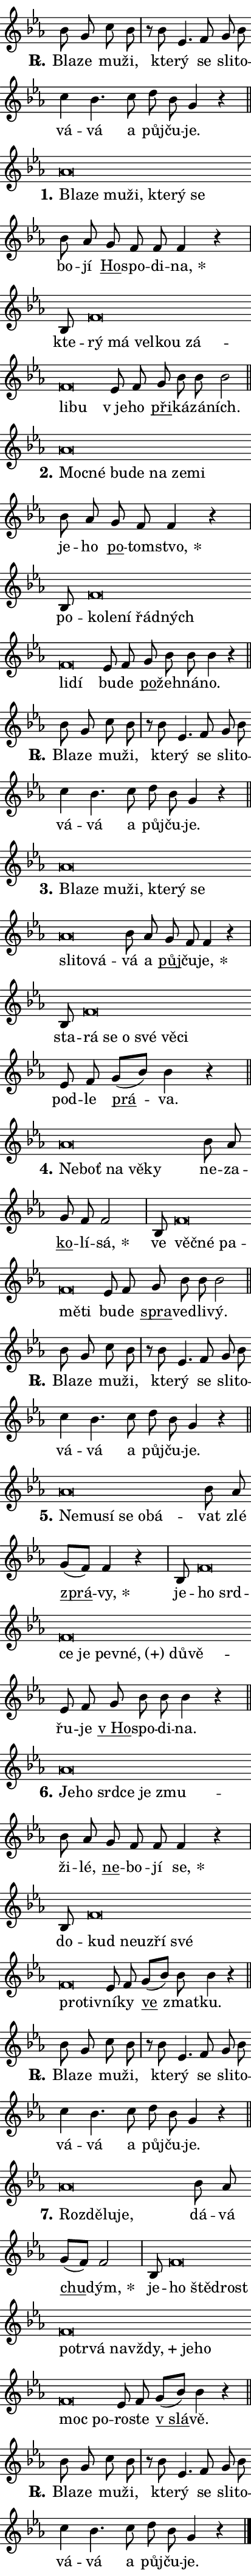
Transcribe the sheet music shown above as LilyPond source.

\version "2.22.1"
\header { tagline = "" }
\paper {
  indent = 0\cm
  top-margin = 0\cm
  right-margin = 0\cm
  bottom-margin = 0\cm
  left-margin = 0\cm
  paper-width = 7\cm
  page-breaking = #ly:one-page-breaking
  system-system-spacing.basic-distance = #11
  score-system-spacing.basic-distance = #11
  ragged-last = ##f
}


%% Author: Thomas Morley
%% https://lists.gnu.org/archive/html/lilypond-user/2020-05/msg00002.html
#(define (line-position grob)
"Returns position of @var[grob} in current system:
   @code{'start}, if at first time-step
   @code{'end}, if at last time-step
   @code{'middle} otherwise
"
  (let* ((col (ly:item-get-column grob))
         (ln (ly:grob-object col 'left-neighbor))
         (rn (ly:grob-object col 'right-neighbor))
         (col-to-check-left (if (ly:grob? ln) ln col))
         (col-to-check-right (if (ly:grob? rn) rn col))
         (break-dir-left
           (and
             (ly:grob-property col-to-check-left 'non-musical #f)
             (ly:item-break-dir col-to-check-left)))
         (break-dir-right
           (and
             (ly:grob-property col-to-check-right 'non-musical #f)
             (ly:item-break-dir col-to-check-right))))
        (cond ((eqv? 1 break-dir-left) 'start)
              ((eqv? -1 break-dir-right) 'end)
              (else 'middle))))

#(define (tranparent-at-line-position vctor)
  (lambda (grob)
  "Relying on @code{line-position} select the relevant enry from @var{vctor}.
Used to determine transparency,"
    (case (line-position grob)
      ((end) (not (vector-ref vctor 0)))
      ((middle) (not (vector-ref vctor 1)))
      ((start) (not (vector-ref vctor 2))))))

noteHeadBreakVisibility =
#(define-music-function (break-visibility)(vector?)
"Makes @code{NoteHead}s transparent relying on @var{break-visibility}"
#{
  \override NoteHead.transparent =
    #(tranparent-at-line-position break-visibility)
#})

#(define delete-ledgers-for-transparent-note-heads
  (lambda (grob)
    "Reads whether a @code{NoteHead} is transparent.
If so this @code{NoteHead} is removed from @code{'note-heads} from
@var{grob}, which is supposed to be @code{LedgerLineSpanner}.
As a result ledgers are not printed for this @code{NoteHead}"
    (let* ((nhds-array (ly:grob-object grob 'note-heads))
           (nhds-list
             (if (ly:grob-array? nhds-array)
                 (ly:grob-array->list nhds-array)
                 '()))
           ;; Relies on the transparent-property being done before
           ;; Staff.LedgerLineSpanner.after-line-breaking is executed.
           ;; This is fragile ...
           (to-keep
             (remove
               (lambda (nhd)
                 (ly:grob-property nhd 'transparent #f))
               nhds-list)))
      ;; TODO find a better method to iterate over grob-arrays, similiar
      ;; to filter/remove etc for lists
      ;; For now rebuilt from scratch
      (set! (ly:grob-object grob 'note-heads)  '())
      (for-each
        (lambda (nhd)
          (ly:pointer-group-interface::add-grob grob 'note-heads nhd))
        to-keep))))

hideNotes = {
  \noteHeadBreakVisibility #begin-of-line-visible
}
unHideNotes = {
  \noteHeadBreakVisibility #all-visible
}

% work-around for resetting accidentals
% https://lilypond.org/doc/v2.23/Documentation/notation/displaying-rhythms#unmetered-music
cadenzaMeasure = {
  \cadenzaOff
  \partial 1024 s1024
  \cadenzaOn
}

#(define-markup-command (accent layout props text) (markup?)
  "Underline accented syllable"
  (interpret-markup layout props
    #{\markup \override #'(offset . 4.3) \underline { #text }#}))

responsum = \markup \concat {
  "R" \hspace #-1.05 \path #0.1 #'((moveto 0 0.07) (lineto 0.9 0.8)) \hspace #0.05 "."
}

\layout {
    \context {
        \Staff
        \remove "Time_signature_engraver"
        \override LedgerLineSpanner.after-line-breaking = #delete-ledgers-for-transparent-note-heads
    }
    \context {
        \Voice {
            \override NoteHead.output-attributes = #'((class . "notehead"))
            \override Hairpin.height = #0.55
        }
    }
    \context {
        \Lyrics {
            \override StanzaNumber.output-attributes = #'((class . "stanzanumber"))
            \override LyricSpace.minimum-distance = #0.9
            \override LyricText.font-name = #"TeX Gyre Schola"
            \override LyricText.font-size = 1
            \override StanzaNumber.font-name = #"TeX Gyre Schola Bold"
            \override StanzaNumber.font-size = 1
        }
    }
}

% magnetic-lyrics.ily
%
%   written by
%     Jean Abou Samra <jean@abou-samra.fr>
%     Werner Lemberg <wl@gnu.org>
%
%   adapted by
%     Jiri Hon <jiri.hon@gmail.com>
%
% Version 2022-Apr-15

% https://www.mail-archive.com/lilypond-user@gnu.org/msg149350.html

#(define (Left_hyphen_pointer_engraver context)
   "Collect syllable-hyphen-syllable occurrences in lyrics and store
them in properties.  This engraver only looks to the left.  For
example, if the lyrics input is @code{foo -- bar}, it does the
following.

@itemize @bullet
@item
Set the @code{text} property of the @code{LyricHyphen} grob between
@q{foo} and @q{bar} to @code{foo}.

@item
Set the @code{left-hyphen} property of the @code{LyricText} grob with
text @q{foo} to the @code{LyricHyphen} grob between @q{foo} and
@q{bar}.
@end itemize

Use this auxiliary engraver in combination with the
@code{lyric-@/text::@/apply-@/magnetic-@/offset!} hook."
   (let ((hyphen #f)
         (text #f))
     (make-engraver
      (acknowledgers
       ((lyric-syllable-interface engraver grob source-engraver)
        (set! text grob)))
      (end-acknowledgers
       ((lyric-hyphen-interface engraver grob source-engraver)
        ;(when (not (grob::has-interface grob 'lyric-space-interface))
          (set! hyphen grob)));)
      ((stop-translation-timestep engraver)
       (when (and text hyphen)
         (ly:grob-set-object! text 'left-hyphen hyphen))
       (set! text #f)
       (set! hyphen #f)))))

#(define (lyric-text::apply-magnetic-offset! grob)
   "If the space between two syllables is less than the value in
property @code{LyricText@/.details@/.squash-threshold}, move the right
syllable to the left so that it gets concatenated with the left
syllable.

Use this function as a hook for
@code{LyricText@/.after-@/line-@/breaking} if the
@code{Left_@/hyphen_@/pointer_@/engraver} is active."
   (let ((hyphen (ly:grob-object grob 'left-hyphen #f)))
     (when hyphen
       (let ((left-text (ly:spanner-bound hyphen LEFT)))
         (when (grob::has-interface left-text 'lyric-syllable-interface)
           (let* ((common (ly:grob-common-refpoint grob left-text X))
                  (this-x-ext (ly:grob-extent grob common X))
                  (left-x-ext
                   (begin
                     ;; Trigger magnetism for left-text.
                     (ly:grob-property left-text 'after-line-breaking)
                     (ly:grob-extent left-text common X)))
                  ;; `delta` is the gap width between two syllables.
                  (delta (- (interval-start this-x-ext)
                            (interval-end left-x-ext)))
                  (details (ly:grob-property grob 'details))
                  (threshold (assoc-get 'squash-threshold details 0.2)))
             (when (< delta threshold)
               (let* (;; We have to manipulate the input text so that
                      ;; ligatures crossing syllable boundaries are not
                      ;; disabled.  For languages based on the Latin
                      ;; script this is essentially a beautification.
                      ;; However, for non-Western scripts it can be a
                      ;; necessity.
                      (lt (ly:grob-property left-text 'text))
                      (rt (ly:grob-property grob 'text))
                      (is-space (grob::has-interface hyphen 'lyric-space-interface))
                      (space (if is-space " " ""))
                      (space-markup (grob-interpret-markup grob " "))
                      (space-size (interval-length (ly:stencil-extent space-markup X)))
                      (extra-delta (if is-space space-size 0))
                      ;; Append new syllable.
                      (ltrt-space (if (and (string? lt) (string? rt))
                                (string-append lt space rt)
                                (make-concat-markup (list lt space rt))))
                      ;; Right-align `ltrt` to the right side.
                      (ltrt-space-markup (grob-interpret-markup
                               grob
                               (make-translate-markup
                                (cons (interval-length this-x-ext) 0)
                                (make-right-align-markup ltrt-space)))))
                 (begin
                   ;; Don't print `left-text`.
                   (ly:grob-set-property! left-text 'stencil #f)
                   ;; Set text and stencil (which holds all collected
                   ;; syllables so far) and shift it to the left.
                   (ly:grob-set-property! grob 'text ltrt-space)
                   (ly:grob-set-property! grob 'stencil ltrt-space-markup)
                   (ly:grob-translate-axis! grob (- (- delta extra-delta)) X))))))))))


#(define (lyric-hyphen::displace-bounds-first grob)
   ;; Make very sure this callback isn't triggered too early.
   (let ((left (ly:spanner-bound grob LEFT))
         (right (ly:spanner-bound grob RIGHT)))
     (ly:grob-property left 'after-line-breaking)
     (ly:grob-property right 'after-line-breaking)
     (ly:lyric-hyphen::print grob)))

squashThreshold = #0.4

\layout {
  \context {
    \Lyrics
    \consists #Left_hyphen_pointer_engraver
    \override LyricText.after-line-breaking =
      #lyric-text::apply-magnetic-offset!
    \override LyricHyphen.stencil = #lyric-hyphen::displace-bounds-first
    \override LyricText.details.squash-threshold = \squashThreshold
    \override LyricHyphen.minimum-distance = 0
    \override LyricHyphen.minimum-length = \squashThreshold
  }
}

squash = \override LyricText.details.squash-threshold = 9999
unSquash = \override LyricText.details.squash-threshold = \squashThreshold

left = \override LyricText.self-alignment-X = #LEFT
unLeft = \revert LyricText.self-alignment-X

starOffset = #(lambda (grob) 
                (let ((x_offset (ly:self-alignment-interface::aligned-on-x-parent grob)))
                  (if (= x_offset 0) 0 (+ x_offset 1.2))))

star = #(define-music-function (syllable)(string?)
"Append star separator at the end of a syllable"
#{
  \once \override LyricText.X-offset = #starOffset
  \lyricmode { \markup {
    #syllable
    \override #'((font-name . "TeX Gyre Schola Bold")) \hspace #0.2 \lower #0.65 \larger "*"
  } }
#})

starAccent = #(define-music-function (syllable)(string?)
"Append star separator at the end of a syllable and make accent"
#{
  \once \override LyricText.X-offset = #starOffset
  \lyricmode { \markup {
    \accent #syllable
    \override #'((font-name . "TeX Gyre Schola Bold")) \hspace #0.2 \lower #0.65 \larger "*"
  } }
#})

breath = #(define-music-function (syllable)(string?)
"Append breathing indicator at the end of a syllable"
#{
  \lyricmode { \markup { #syllable "+" } }
#})

optionalBreath = #(define-music-function (syllable)(string?)
"Append optional breathing indicator at the end of a syllable"
#{
  \lyricmode { \markup { #syllable "(+)" } }
#})


\score {
    <<
        \new Voice = "melody" { \cadenzaOn \key es \major \relative { bes'8 g c bes \cadenzaMeasure \bar "|" r bes es,4. f8 \bar "" g bes \bar "" c4 bes4. c8 \bar "" d bes g4 r \cadenzaMeasure \bar "||" \break }
\relative { as'\breve*1/16 \hideNotes \breve*1/16 \bar "" \breve*1/16 \bar "" \breve*1/16 \bar "" \breve*1/16 \bar "" \breve*1/16 \breve*1/16 \bar "" \unHideNotes bes8 as \bar "" g f f f4 r \cadenzaMeasure \bar "|" bes,8 f'\breve*1/16 \hideNotes \breve*1/16 \bar "" \breve*1/16 \bar "" \breve*1/16 \bar "" \breve*1/16 \bar "" \breve*1/16 \breve*1/16 \bar "" \unHideNotes es8 f \bar "" g bes bes bes2 \cadenzaMeasure \bar "||" \break }
\relative { as'\breve*1/16 \hideNotes \breve*1/16 \bar "" \breve*1/16 \bar "" \breve*1/16 \bar "" \breve*1/16 \bar "" \breve*1/16 \breve*1/16 \bar "" \unHideNotes bes8 as \bar "" g f f4 r \cadenzaMeasure \bar "|" bes,8 f'\breve*1/16 \hideNotes \breve*1/16 \bar "" \breve*1/16 \bar "" \breve*1/16 \bar "" \breve*1/16 \bar "" \breve*1/16 \breve*1/16 \bar "" \unHideNotes es8 f \bar "" g bes bes bes4 r \cadenzaMeasure \bar "||" \break }
\relative { bes'8 g c bes \cadenzaMeasure \bar "|" r bes es,4. f8 \bar "" g bes \bar "" c4 bes4. c8 \bar "" d bes g4 r \cadenzaMeasure \bar "||" \break }
\relative { as'\breve*1/16 \hideNotes \breve*1/16 \bar "" \breve*1/16 \bar "" \breve*1/16 \bar "" \breve*1/16 \bar "" \breve*1/16 \bar "" \breve*1/16 \bar "" \breve*1/16 \bar "" \breve*1/16 \breve*1/16 \bar "" \unHideNotes bes8 as \bar "" g f f4 r \cadenzaMeasure \bar "|" bes,8 f'\breve*1/16 \hideNotes \breve*1/16 \bar "" \breve*1/16 \bar "" \breve*1/16 \bar "" \breve*1/16 \breve*1/16 \bar "" \unHideNotes es8 f \bar "" g[( bes)] bes4 r \cadenzaMeasure \bar "||" \break }
\relative { as'\breve*1/16 \hideNotes \breve*1/16 \bar "" \breve*1/16 \bar "" \breve*1/16 \breve*1/16 \bar "" \unHideNotes bes8 as \bar "" g f f2 \cadenzaMeasure \bar "|" bes,8 f'\breve*1/16 \hideNotes \breve*1/16 \bar "" \breve*1/16 \bar "" \breve*1/16 \breve*1/16 \bar "" \unHideNotes es8 f \bar "" g bes bes bes2 \cadenzaMeasure \bar "||" \break }
\relative { bes'8 g c bes \cadenzaMeasure \bar "|" r bes es,4. f8 \bar "" g bes \bar "" c4 bes4. c8 \bar "" d bes g4 r \cadenzaMeasure \bar "||" \break }
\relative { as'\breve*1/16 \hideNotes \breve*1/16 \bar "" \breve*1/16 \bar "" \breve*1/16 \bar "" \breve*1/16 \breve*1/16 \bar "" \unHideNotes bes8 as \bar "" g[( f)] f4 r \cadenzaMeasure \bar "|" bes,8 f'\breve*1/16 \hideNotes \breve*1/16 \bar "" \breve*1/16 \bar "" \breve*1/16 \bar "" \breve*1/16 \bar "" \breve*1/16 \bar "" \breve*1/16 \breve*1/16 \bar "" \unHideNotes es8 f \bar "" g bes bes bes4 r \cadenzaMeasure \bar "||" \break }
\relative { as'\breve*1/16 \hideNotes \breve*1/16 \bar "" \breve*1/16 \bar "" \breve*1/16 \bar "" \breve*1/16 \breve*1/16 \bar "" \unHideNotes bes8 as \bar "" g f f f4 r \cadenzaMeasure \bar "|" bes,8 f'\breve*1/16 \hideNotes \breve*1/16 \bar "" \breve*1/16 \bar "" \breve*1/16 \bar "" \breve*1/16 \bar "" \breve*1/16 \breve*1/16 \bar "" \unHideNotes es8 f \bar "" g[( bes)] bes bes4 r \cadenzaMeasure \bar "||" \break }
\relative { bes'8 g c bes \cadenzaMeasure \bar "|" r bes es,4. f8 \bar "" g bes \bar "" c4 bes4. c8 \bar "" d bes g4 r \cadenzaMeasure \bar "||" \break }
\relative { as'\breve*1/16 \hideNotes \breve*1/16 \bar "" \breve*1/16 \breve*1/16 \bar "" \unHideNotes bes8 as \bar "" g[( f)] f2 \cadenzaMeasure \bar "|" bes,8 f'\breve*1/16 \hideNotes \breve*1/16 \bar "" \breve*1/16 \bar "" \breve*1/16 \bar "" \breve*1/16 \bar "" \breve*1/16 \bar "" \breve*1/16 \bar "" \breve*1/16 \bar "" \breve*1/16 \bar "" \breve*1/16 \bar "" \breve*1/16 \breve*1/16 \bar "" \unHideNotes es8 f \bar "" g[( bes)] bes4 r \cadenzaMeasure \bar "||" \break }
\relative { bes'8 g c bes \cadenzaMeasure \bar "|" r bes es,4. f8 \bar "" g bes \bar "" c4 bes4. c8 \bar "" d bes g4 r \cadenzaMeasure \bar "||" \break } \bar "|." }
        \new Lyrics \lyricsto "melody" { \lyricmode { \set stanza = \responsum
Bla -- ze mu -- ži, kte -- rý se sli -- to -- vá -- vá a půj -- ču -- je.
\set stanza = "1."
\left Bla -- \squash ze mu -- ži, kte -- rý se \unLeft \unSquash bo -- jí \markup \accent Ho -- spo -- di -- \star na, kte -- \left rý \squash má vel -- kou zá -- li -- bu \unLeft \unSquash "v je" -- ho \markup \accent při -- ká -- zá -- ních.
\set stanza = "2."
\left Moc -- \squash né bu -- de na ze -- mi \unLeft \unSquash je -- ho \markup \accent po -- tom -- \star stvo, po -- \left ko -- \squash le -- ní řád -- ných li -- dí \unLeft \unSquash bu -- de \markup \accent po -- žeh -- ná -- no.
\set stanza = \responsum
Bla -- ze mu -- ži, kte -- rý se sli -- to -- vá -- vá a půj -- ču -- je.
\set stanza = "3."
\left Bla -- \squash ze mu -- ži, kte -- rý se sli -- to -- vá -- \unLeft \unSquash vá a \markup \accent půj -- ču -- \star je, sta -- \left rá \squash se o své vě -- ci \unLeft \unSquash pod -- le \markup \accent prá -- va.
\set stanza = "4."
\left Ne -- \squash boť na vě -- ky \unLeft \unSquash ne -- za -- \markup \accent ko -- lí -- \star sá, ve \left věč -- \squash né pa -- mě -- ti \unLeft \unSquash bu -- de \markup \accent spra -- ved -- li -- vý.
\set stanza = \responsum
Bla -- ze mu -- ži, kte -- rý se sli -- to -- vá -- vá a půj -- ču -- je.
\set stanza = "5."
\left Ne -- \squash mu -- sí se o -- bá -- \unLeft \unSquash vat zlé \markup \accent zprá -- \star vy, je -- \left ho \squash srd -- ce je pev -- \optionalBreath né, dů -- vě -- \unLeft \unSquash řu -- je \markup \accent "v Ho" -- spo -- di -- na.
\set stanza = "6."
\left Je -- \squash ho srd -- ce je zmu -- \unLeft \unSquash ži -- lé, \markup \accent ne -- bo -- jí \star se, do -- \left kud \squash ne -- u -- zří své pro -- tiv -- \unLeft \unSquash ní -- ky \markup \accent ve zmat -- ku.
\set stanza = \responsum
Bla -- ze mu -- ži, kte -- rý se sli -- to -- vá -- vá a půj -- ču -- je.
\set stanza = "7."
\left Roz -- \squash dě -- lu -- je, \unLeft \unSquash dá -- vá \markup \accent chu -- \star dým, je -- \left ho \squash štěd -- rost po -- tr -- vá na -- \breath "vždy," je -- ho moc po -- \unLeft \unSquash ro -- ste \markup \accent "v slá" -- vě.
\set stanza = \responsum
Bla -- ze mu -- ži, kte -- rý se sli -- to -- vá -- vá a půj -- ču -- je. } }
    >>
    \layout {}
}
